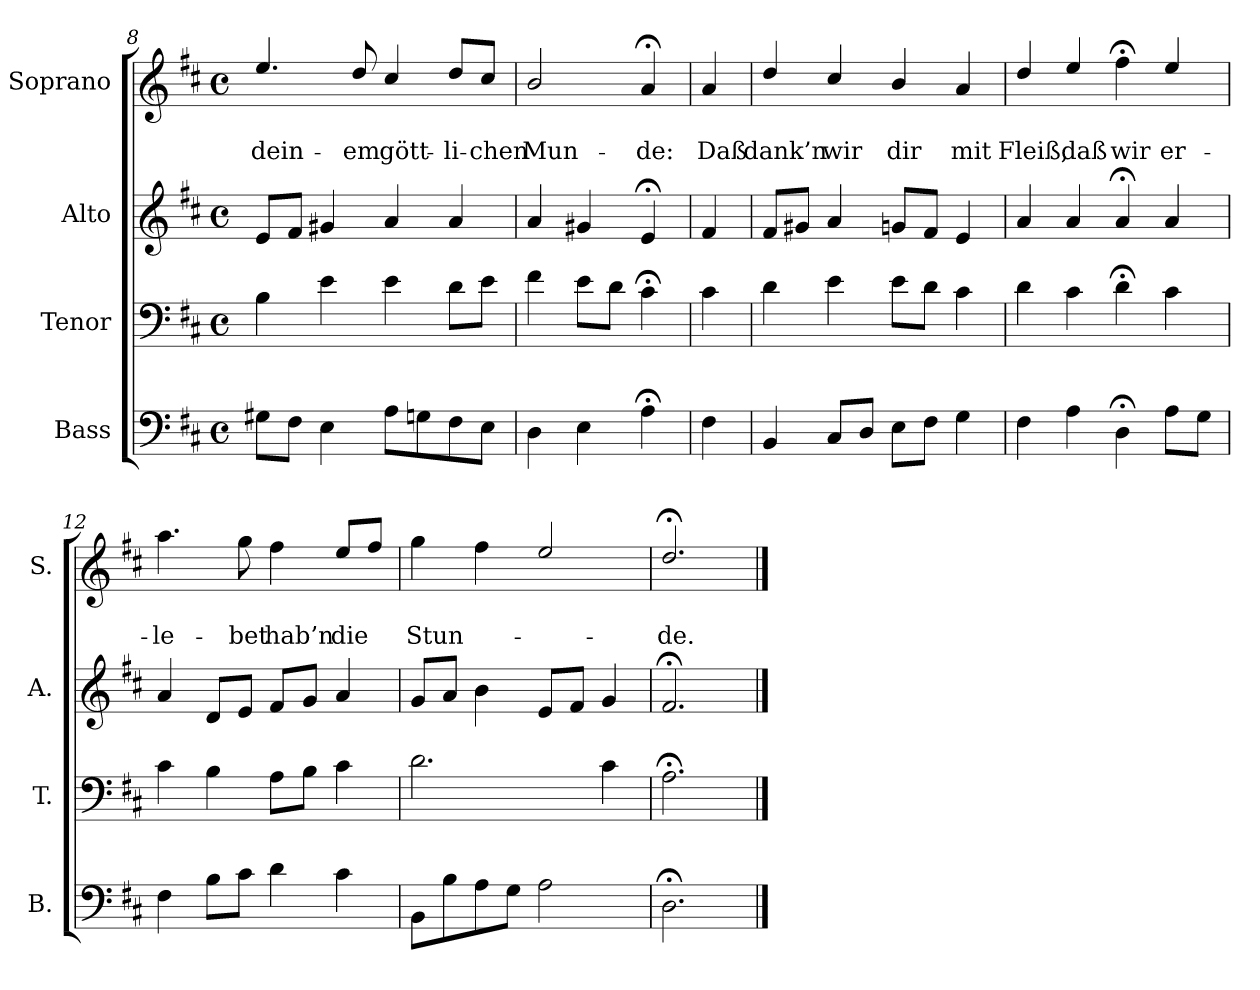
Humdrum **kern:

**kern	**kern	**kern	**kern	**text	**text
*part4	*part3	*part2	*part1	*part1	*part1
*staff4	*staff3	*staff2	*staff1	*staff1	*staff1
*I"Bass	*I"Tenor	*I"Alto	*I"Soprano	*	*
*I'B.	*I'T.	*I'A.	*I'S.	*	*
*clefF4	*clefF4	*clefG2	*clefG2	*	*
*k[f#c#]	*k[f#c#]	*k[f#c#]	*k[f#c#]	*	*
*D:	*D:	*D:	*D:	*	*
*M4/4	*M4/4	*M4/4	*M4/4	*	*
*met(c)	*met(c)	*met(c)	*met(c)	*	*
=8	=8	=8	=8	=8	=8
8G#X\L	4B\	8e/L	4.ee/	.	dein-
8F#\J	.	8f#/J	.	.	.
4E\	4e\	4g#X/	.	.	.
.	.	.	8dd/	.	-em
8A\L	4e\	4a/	4cc#/	.	gött-
8Gn\	.	.	.	.	.
8F#\	8d\L	4a/	8dd/L	.	-li-
8E\J	8e\J	.	8cc#/J	.	-chen
=9	=9	=9	=9	=9	=9
4D\	4f#\	4a/	2b/	.	Mun-
4E\	8e\L	4g#X/	.	.	.
.	8d\J	.	.	.	.
4A;<\	4c#;<\	4e;</	4a;</	.	-de:
!!LO:PB:g=z
=9a	=9a	=9a	=9a	=9a	=9a
4F#\	4c#\	4f#/	4a/	.	Daß
=10	=10	=10	=10	=10	=10
4BB/	4d\	8f#/L	4dd/	.	dank’n
.	.	8g#X/J	.	.	.
8C#/L	4e\	4a/	4cc#/	.	wir
8D/J	.	.	.	.	.
8E\L	8e\L	8gn/L	4b/	.	dir
8F#\J	8d\J	8f#/J	.	.	.
4G\	4c#\	4e/	4a/	.	mit
=11	=11	=11	=11	=11	=11
4F#\	4d\	4a/	4dd/	.	Fleiß,
4A\	4c#\	4a/	4ee/	.	daß
4D;<\	4d;<\	4a;</	4ff#;<\	.	wir
8A\L	4c#\	4a/	4ee/	.	er-
8G\J	.	.	.	.	.
=12	=12	=12	=12	=12	=12
4F#\	4c#\	4a/	4.aa\	.	-le-
8B\L	4B\	8d/L	.	.	.
8c#\J	.	8e/J	8gg\	.	bet
4d\	8A\L	8f#/L	4ff#\	.	hab’n
.	8B\J	8g/J	.	.	.
4c#\	4c#\	4a/	8ee/L	.	die
.	.	.	8ff#/J	.	.
=13	=13	=13	=13	=13	=13
8BB\L	2.d\	8g/L	4gg\	.	Stun-
8B\	.	8a/J	.	.	.
8A\	.	4b\	4ff#\	.	.
8G\J	.	.	.	.	.
2A\	.	8e/L	2ee/	.	.
.	.	8f#/J	.	.	.
.	4c#\	4g/	.	.	.
=14	=14	=14	=14	=14	=14
2.D;<\	2.A;<\	2.f#;</	2.dd;</	.	-de.
==	==	==	==	==	==
*-	*-	*-	*-	*-	*-
